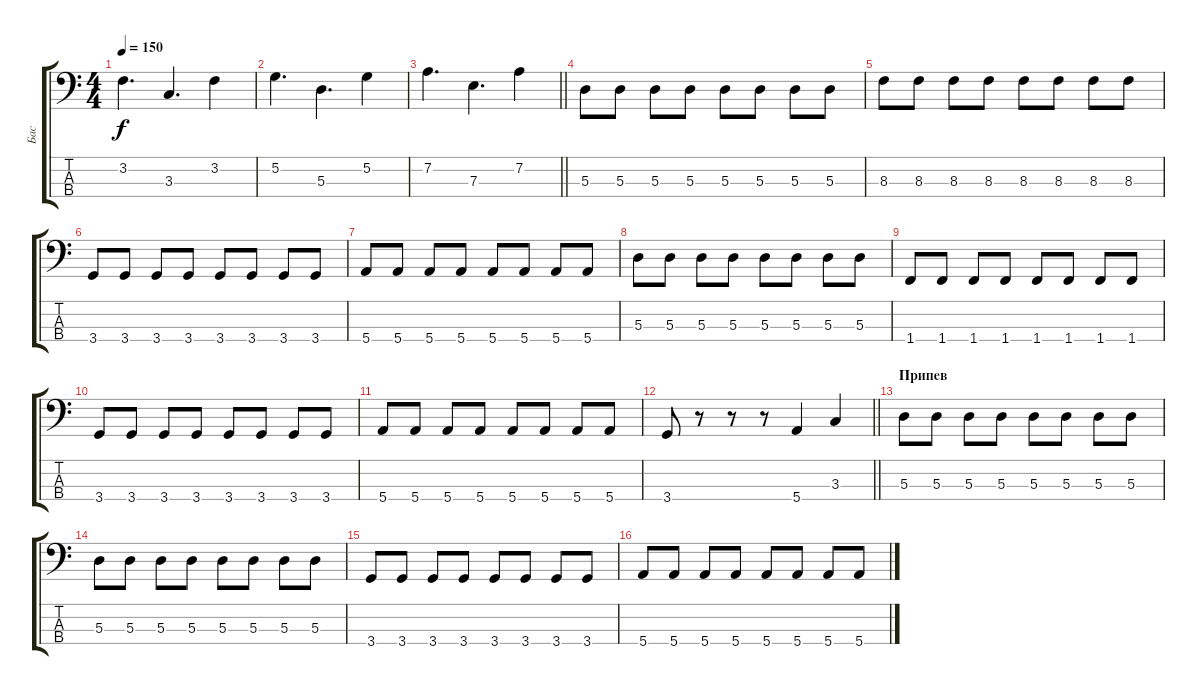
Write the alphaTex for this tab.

\track ("Бас" "Бас") {instrument electricbassfinger}
\staff {score tabs}
\tuning (G2 D2 A1 E1) {hide}
\ts (4 4)
\tempo 150
\clef f4
\ks c
3.2.4{d dy f} 3.3.4{d} 3.2.4 |
5.2.4{d} 5.3.4{d} 5.2.4 |
\barLineRight lightlight
7.2.4{d} 7.3.4{d} 7.2.4 |
\section ("" " ")
5.3.8 5.3.8 5.3.8 5.3.8 5.3.8 5.3.8 5.3.8 5.3.8 |
8.3.8 8.3.8 8.3.8 8.3.8 8.3.8 8.3.8 8.3.8 8.3.8 |
3.4.8 3.4.8 3.4.8 3.4.8 3.4.8 3.4.8 3.4.8 3.4.8 |
5.4.8 5.4.8 5.4.8 5.4.8 5.4.8 5.4.8 5.4.8 5.4.8 |
5.3.8 5.3.8 5.3.8 5.3.8 5.3.8 5.3.8 5.3.8 5.3.8 |
1.4.8 1.4.8 1.4.8 1.4.8 1.4.8 1.4.8 1.4.8 1.4.8 |
3.4.8 3.4.8 3.4.8 3.4.8 3.4.8 3.4.8 3.4.8 3.4.8 |
5.4.8 5.4.8 5.4.8 5.4.8 5.4.8 5.4.8 5.4.8 5.4.8 |
\barLineRight lightlight
3.4.8 r.8 r.8 r.8 5.4.4 3.3.4 |
\section ("" "Припев")
5.3.8 5.3.8 5.3.8 5.3.8 5.3.8 5.3.8 5.3.8 5.3.8 |
5.3.8 5.3.8 5.3.8 5.3.8 5.3.8 5.3.8 5.3.8 5.3.8 |
3.4.8 3.4.8 3.4.8 3.4.8 3.4.8 3.4.8 3.4.8 3.4.8 |
5.4.8 5.4.8 5.4.8 5.4.8 5.4.8 5.4.8 5.4.8 5.4.8
